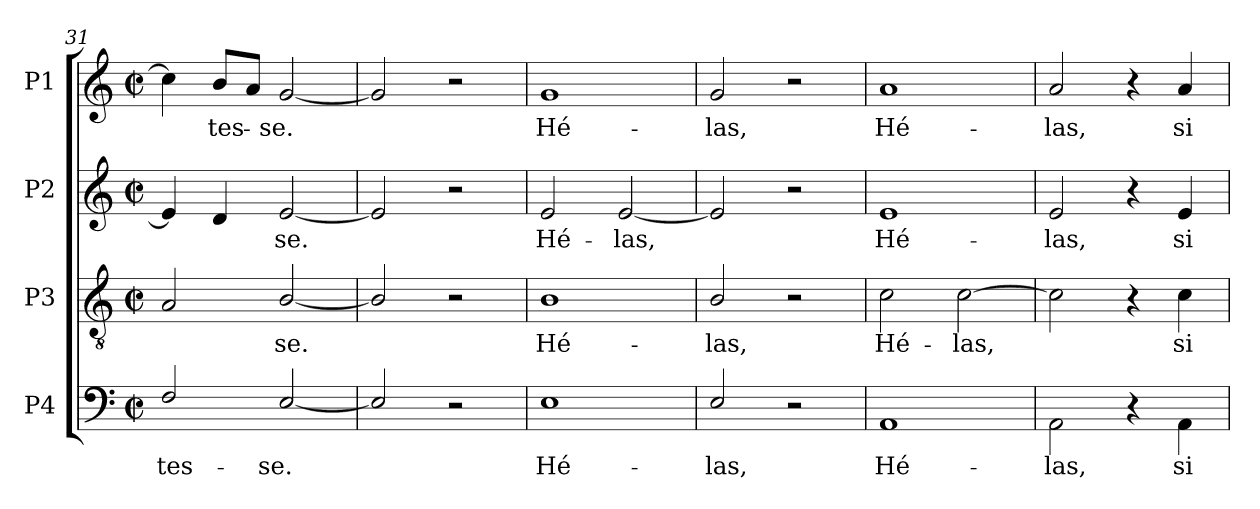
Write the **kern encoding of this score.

**kern	**text	**kern	**text	**kern	**text	**kern	**text
*part4	*part4	*part3	*part3	*part2	*part2	*part1	*part1
*staff4	*staff4	*staff3	*staff3	*staff2	*staff2	*staff1	*staff1
*I"P4	*	*I"P3	*	*I"P2	*	*I"P1	*
*clefF4	*	*clefGv2	*	*clefG2	*	*clefG2	*
*	*	*ITrd7c12	*	*	*	*	*
*k[]	*	*k[]	*	*k[]	*	*k[]	*
*a:	*	*a:	*	*a:	*	*a:	*
*M2/2	*	*M2/2	*	*M2/2	*	*M2/2	*
*met(c|)	*	*met(c|)	*	*met(c|)	*	*met(c|)	*
=31	=31	=31	=31	=31	=31	=31	=31
!	!LO:LY:b:color=#000000	!	!	!	!	!	!
2Fi/	-tes-	2AAi/	.	4ei/]	.	4cci\]	.
!	!	!	!	!	!	!	!LO:LY:b:color=#000000
.	.	.	.	4di/	.	8bi/L	-tes-
.	.	.	.	.	.	8ai/J	.
!	!LO:LY:b:color=#000000	!	!	!	!	!	!
!	!	!	!LO:LY:b:color=#000000	!	!	!	!
!	!	!	!	!	!LO:LY:b:color=#000000	!	!
!	!	!	!	!	!	!	!LO:LY:b:color=#000000
[2Ei/	-se.	[2BBi/	-se.	[2ei/	-se.	[2gi/	-se.
=32	=32	=32	=32	=32	=32	=32	=32
2Ei/]	.	2BBi/]	.	2ei/]	.	2gi/]	.
2r	.	2r	.	2r	.	2r	.
!!LO:LB:g=z
=33	=33	=33	=33	=33	=33	=33	=33
!	!LO:LY:b:color=#000000	!	!	!	!	!	!
!	!	!	!LO:LY:b:color=#000000	!	!	!	!
!	!	!	!	!	!LO:LY:b:color=#000000	!	!
!	!	!	!	!	!	!	!LO:LY:b:color=#000000
1Ei	Hé-	1BBi	Hé-	2ei/	Hé-	1gi	Hé-
!	!	!	!	!	!LO:LY:b:color=#000000	!	!
.	.	.	.	[2ei/	-las,	.	.
=34	=34	=34	=34	=34	=34	=34	=34
!	!LO:LY:b:color=#000000	!	!	!	!	!	!
!	!	!	!LO:LY:b:color=#000000	!	!	!	!
!	!	!	!	!	!	!	!LO:LY:b:color=#000000
2Ei/	-las,	2BBi/	-las,	2ei/]	.	2gi/	-las,
2r	.	2r	.	2r	.	2r	.
=35	=35	=35	=35	=35	=35	=35	=35
!	!LO:LY:b:color=#000000	!	!	!	!	!	!
!	!	!	!LO:LY:b:color=#000000	!	!	!	!
!	!	!	!	!	!LO:LY:b:color=#000000	!	!
!	!	!	!	!	!	!	!LO:LY:b:color=#000000
1AAi	Hé-	2Ci\	Hé-	1ei	Hé-	1ai	Hé-
!	!	!	!LO:LY:b:color=#000000	!	!	!	!
.	.	[2Ci\	-las,	.	.	.	.
=36	=36	=36	=36	=36	=36	=36	=36
!	!LO:LY:b:color=#000000	!	!	!	!	!	!
!	!	!	!	!	!LO:LY:b:color=#000000	!	!
!	!	!	!	!	!	!	!LO:LY:b:color=#000000
2AAi\	-las,	2Ci\]	.	2ei/	-las,	2ai/	-las,
4r	.	4r	.	4r	.	4r	.
!	!LO:LY:b:color=#000000	!	!	!	!	!	!
!	!	!	!LO:LY:b:color=#000000	!	!	!	!
!	!	!	!	!	!LO:LY:b:color=#000000	!	!
!	!	!	!	!	!	!	!LO:LY:b:color=#000000
4AAi\	si	4Ci\	si	4ei/	si	4ai/	si
=	=	=	=	=	=	=	=
*-	*-	*-	*-	*-	*-	*-	*-
